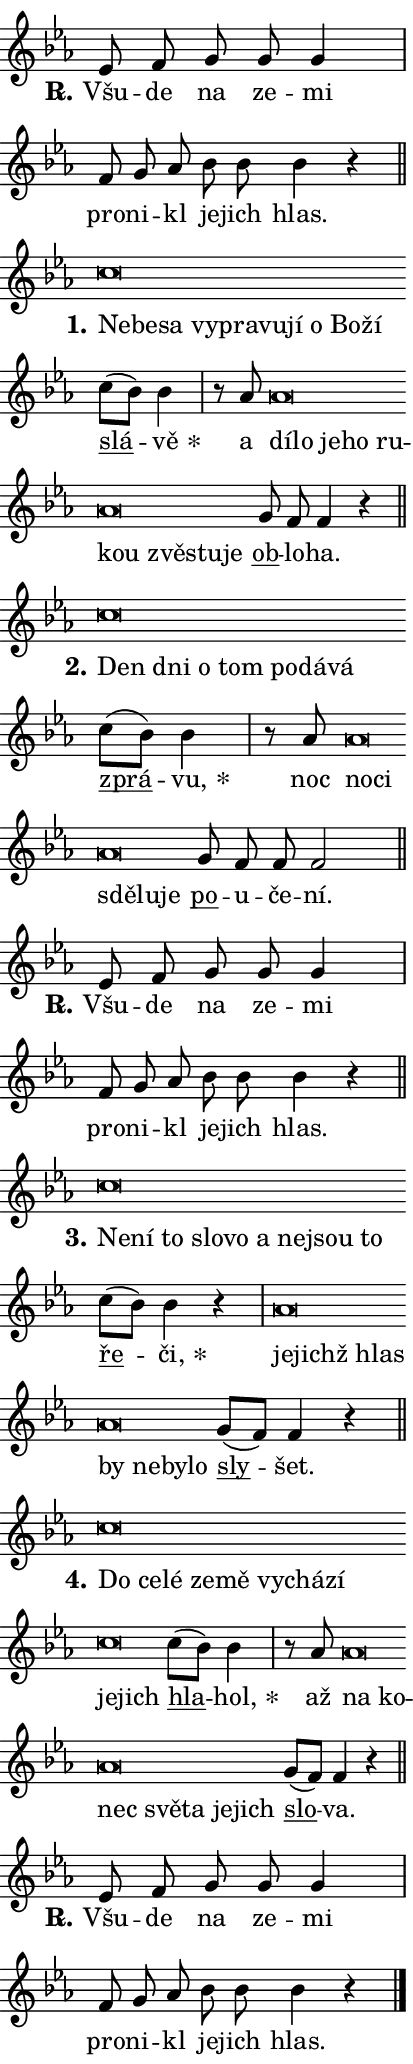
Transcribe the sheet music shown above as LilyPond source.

\version "2.24.0"
\header { tagline = "" }
\paper {
  indent = 0\cm
  top-margin = 0\cm
  right-margin = 0.13\cm % to fit lyric hyphens
  bottom-margin = 0\cm
  left-margin = 0\cm
  paper-width = 7\cm
  page-breaking = #ly:one-page-breaking
  system-system-spacing.basic-distance = #11
  score-system-spacing.basic-distance = #11
  ragged-last = ##f
}


%% Author: Thomas Morley
%% https://lists.gnu.org/archive/html/lilypond-user/2020-05/msg00002.html
#(define (line-position grob)
"Returns position of @var[grob} in current system:
   @code{'start}, if at first time-step
   @code{'end}, if at last time-step
   @code{'middle} otherwise
"
  (let* ((col (ly:item-get-column grob))
         (ln (ly:grob-object col 'left-neighbor))
         (rn (ly:grob-object col 'right-neighbor))
         (col-to-check-left (if (ly:grob? ln) ln col))
         (col-to-check-right (if (ly:grob? rn) rn col))
         (break-dir-left
           (and
             (ly:grob-property col-to-check-left 'non-musical #f)
             (ly:item-break-dir col-to-check-left)))
         (break-dir-right
           (and
             (ly:grob-property col-to-check-right 'non-musical #f)
             (ly:item-break-dir col-to-check-right))))
        (cond ((eqv? 1 break-dir-left) 'start)
              ((eqv? -1 break-dir-right) 'end)
              (else 'middle))))

#(define (tranparent-at-line-position vctor)
  (lambda (grob)
  "Relying on @code{line-position} select the relevant enry from @var{vctor}.
Used to determine transparency,"
    (case (line-position grob)
      ((end) (not (vector-ref vctor 0)))
      ((middle) (not (vector-ref vctor 1)))
      ((start) (not (vector-ref vctor 2))))))

noteHeadBreakVisibility =
#(define-music-function (break-visibility)(vector?)
"Makes @code{NoteHead}s transparent relying on @var{break-visibility}"
#{
  \override NoteHead.transparent =
    #(tranparent-at-line-position break-visibility)
#})

#(define delete-ledgers-for-transparent-note-heads
  (lambda (grob)
    "Reads whether a @code{NoteHead} is transparent.
If so this @code{NoteHead} is removed from @code{'note-heads} from
@var{grob}, which is supposed to be @code{LedgerLineSpanner}.
As a result ledgers are not printed for this @code{NoteHead}"
    (let* ((nhds-array (ly:grob-object grob 'note-heads))
           (nhds-list
             (if (ly:grob-array? nhds-array)
                 (ly:grob-array->list nhds-array)
                 '()))
           ;; Relies on the transparent-property being done before
           ;; Staff.LedgerLineSpanner.after-line-breaking is executed.
           ;; This is fragile ...
           (to-keep
             (remove
               (lambda (nhd)
                 (ly:grob-property nhd 'transparent #f))
               nhds-list)))
      ;; TODO find a better method to iterate over grob-arrays, similiar
      ;; to filter/remove etc for lists
      ;; For now rebuilt from scratch
      (set! (ly:grob-object grob 'note-heads)  '())
      (for-each
        (lambda (nhd)
          (ly:pointer-group-interface::add-grob grob 'note-heads nhd))
        to-keep))))

squashNotes = {
  \override NoteHead.X-extent = #'(-0.2 . 0.2)
  \override NoteHead.Y-extent = #'(-0.75 . 0)
  \override NoteHead.stencil =
    #(lambda (grob)
       (let ((pos (ly:grob-property grob 'staff-position)))
         (begin
           (if (< pos -7) (display "ERROR: Lower brevis then expected\n") (display ""))
           (if (<= pos -6) ly:text-interface::print ly:note-head::print))))
}
unSquashNotes = {
  \revert NoteHead.X-extent
  \revert NoteHead.Y-extent
  \revert NoteHead.stencil
}

hideNotes = \noteHeadBreakVisibility #begin-of-line-visible
unHideNotes = \noteHeadBreakVisibility #all-visible

% work-around for resetting accidentals
% https://lilypond.org/doc/v2.23/Documentation/notation/displaying-rhythms#unmetered-music
cadenzaMeasure = {
  \cadenzaOff
  \partial 1024 s1024
  \cadenzaOn
}

#(define-markup-command (accent layout props text) (markup?)
  "Underline accented syllable"
  (interpret-markup layout props
    #{\markup \override #'(offset . 4.3) \underline { #text }#}))

responsum = \markup \concat {
  "R" \hspace #-1.05 \path #0.1 #'((moveto 0 0.07) (lineto 0.9 0.8)) \hspace #0.05 "."
}

spaceSize = #0.6828661417322834 % exact space size for TeX Gyre Schola

\layout {
  \context {
    \Staff
    \remove "Time_signature_engraver"
    \override LedgerLineSpanner.after-line-breaking = #delete-ledgers-for-transparent-note-heads
  }
  \context {
    \Lyrics {
      \override LyricSpace.minimum-distance = \spaceSize
      \override LyricText.font-name = #"TeX Gyre Schola"
      \override LyricText.font-size = 1
      \override StanzaNumber.font-name = #"TeX Gyre Schola Bold"
      \override StanzaNumber.font-size = 1
    }
  }
  \context {
    \Score 
    \override NoteHead.text =
      #(lambda (grob) 
        (let ((pos (ly:grob-property grob 'staff-position)))
          #{\markup {
            \combine
              \halign #-0.55 \raise #(if (= pos -6) 0 0.5) \override #'(thickness . 2) \draw-line #'(3.2 . 0)
              \musicglyph "noteheads.sM1"
          }#}))
  }
}

% magnetic-lyrics.ily
%
%   written by
%     Jean Abou Samra <jean@abou-samra.fr>
%     Werner Lemberg <wl@gnu.org>
%
%   adapted by
%     Jiri Hon <jiri.hon@gmail.com>
%
% Version 2022-Apr-15

% https://www.mail-archive.com/lilypond-user@gnu.org/msg149350.html

#(define (Left_hyphen_pointer_engraver context)
   "Collect syllable-hyphen-syllable occurrences in lyrics and store
them in properties.  This engraver only looks to the left.  For
example, if the lyrics input is @code{foo -- bar}, it does the
following.

@itemize @bullet
@item
Set the @code{text} property of the @code{LyricHyphen} grob between
@q{foo} and @q{bar} to @code{foo}.

@item
Set the @code{left-hyphen} property of the @code{LyricText} grob with
text @q{foo} to the @code{LyricHyphen} grob between @q{foo} and
@q{bar}.
@end itemize

Use this auxiliary engraver in combination with the
@code{lyric-@/text::@/apply-@/magnetic-@/offset!} hook."
   (let ((hyphen #f)
         (text #f))
     (make-engraver
      (acknowledgers
       ((lyric-syllable-interface engraver grob source-engraver)
        (set! text grob)))
      (end-acknowledgers
       ((lyric-hyphen-interface engraver grob source-engraver)
        ;(when (not (grob::has-interface grob 'lyric-space-interface))
          (set! hyphen grob)));)
      ((stop-translation-timestep engraver)
       (when (and text hyphen)
         (ly:grob-set-object! text 'left-hyphen hyphen))
       (set! text #f)
       (set! hyphen #f)))))

#(define (lyric-text::apply-magnetic-offset! grob)
   "If the space between two syllables is less than the value in
property @code{LyricText@/.details@/.squash-threshold}, move the right
syllable to the left so that it gets concatenated with the left
syllable.

Use this function as a hook for
@code{LyricText@/.after-@/line-@/breaking} if the
@code{Left_@/hyphen_@/pointer_@/engraver} is active."
   (let ((hyphen (ly:grob-object grob 'left-hyphen #f)))
     (when hyphen
       (let ((left-text (ly:spanner-bound hyphen LEFT)))
         (when (grob::has-interface left-text 'lyric-syllable-interface)
           (let* ((common (ly:grob-common-refpoint grob left-text X))
                  (this-x-ext (ly:grob-extent grob common X))
                  (left-x-ext
                   (begin
                     ;; Trigger magnetism for left-text.
                     (ly:grob-property left-text 'after-line-breaking)
                     (ly:grob-extent left-text common X)))
                  ;; `delta` is the gap width between two syllables.
                  (delta (- (interval-start this-x-ext)
                            (interval-end left-x-ext)))
                  (details (ly:grob-property grob 'details))
                  (threshold (assoc-get 'squash-threshold details 0.2)))
             (when (< delta threshold)
               (let* (;; We have to manipulate the input text so that
                      ;; ligatures crossing syllable boundaries are not
                      ;; disabled.  For languages based on the Latin
                      ;; script this is essentially a beautification.
                      ;; However, for non-Western scripts it can be a
                      ;; necessity.
                      (lt (ly:grob-property left-text 'text))
                      (rt (ly:grob-property grob 'text))
                      (is-space (grob::has-interface hyphen 'lyric-space-interface))
                      (space (if is-space " " ""))
                      (extra-delta (if is-space spaceSize 0))
                      ;; Append new syllable.
                      (ltrt-space (if (and (string? lt) (string? rt))
                                (string-append lt space rt)
                                (make-concat-markup (list lt space rt))))
                      ;; Right-align `ltrt` to the right side.
                      (ltrt-space-markup (grob-interpret-markup
                               grob
                               (make-translate-markup
                                (cons (interval-length this-x-ext) 0)
                                (make-right-align-markup ltrt-space)))))
                 (begin
                   ;; Don't print `left-text`.
                   (ly:grob-set-property! left-text 'stencil #f)
                   ;; Set text and stencil (which holds all collected
                   ;; syllables so far) and shift it to the left.
                   (ly:grob-set-property! grob 'text ltrt-space)
                   (ly:grob-set-property! grob 'stencil ltrt-space-markup)
                   (ly:grob-translate-axis! grob (- (- delta extra-delta)) X))))))))))


#(define (lyric-hyphen::displace-bounds-first grob)
   ;; Make very sure this callback isn't triggered too early.
   (let ((left (ly:spanner-bound grob LEFT))
         (right (ly:spanner-bound grob RIGHT)))
     (ly:grob-property left 'after-line-breaking)
     (ly:grob-property right 'after-line-breaking)
     (ly:lyric-hyphen::print grob)))

squashThreshold = #0.4

\layout {
  \context {
    \Lyrics
    \consists #Left_hyphen_pointer_engraver
    \override LyricText.after-line-breaking =
      #lyric-text::apply-magnetic-offset!
    \override LyricHyphen.stencil = #lyric-hyphen::displace-bounds-first
    \override LyricText.details.squash-threshold = \squashThreshold
    \override LyricHyphen.minimum-distance = 0
    \override LyricHyphen.minimum-length = \squashThreshold
  }
}

squashText = \override LyricText.details.squash-threshold = 9999
unSquashText = \override LyricText.details.squash-threshold = \squashThreshold

leftText = \override LyricText.self-alignment-X = #LEFT
unLeftText = \revert LyricText.self-alignment-X

starOffset = #(lambda (grob) 
                (let ((x_offset (ly:self-alignment-interface::aligned-on-x-parent grob)))
                  (if (= x_offset 0) 0 (+ x_offset 1.2))))

star = #(define-music-function (syllable)(string?)
"Append star separator at the end of a syllable"
#{
  \once \override LyricText.X-offset = #starOffset
  \lyricmode { \markup {
    #syllable
    \override #'((font-name . "TeX Gyre Schola Bold")) \hspace #0.2 \lower #0.65 \larger "*"
  } }
#})

starAccent = #(define-music-function (syllable)(string?)
"Append star separator at the end of a syllable and make accent"
#{
  \once \override LyricText.X-offset = #starOffset
  \lyricmode { \markup {
    \accent #syllable
    \override #'((font-name . "TeX Gyre Schola Bold")) \hspace #0.2 \lower #0.65 \larger "*"
  } }
#})

breath = #(define-music-function (syllable)(string?)
"Append breathing indicator at the end of a syllable"
#{
  \lyricmode { \markup { #syllable "+" } }
#})

optionalBreath = #(define-music-function (syllable)(string?)
"Append optional breathing indicator at the end of a syllable"
#{
  \lyricmode { \markup { #syllable "(+)" } }
#})


\score {
    <<
        \new Voice = "melody" { \cadenzaOn \key es \major \relative { es'8 f g g g4 \cadenzaMeasure \bar "|" f8 g as bes bes bes4 r \cadenzaMeasure \bar "||" \break } }
        \new Lyrics \lyricsto "melody" { \lyricmode { \set stanza = \responsum
Všu -- de na ze -- mi pro -- ni -- kl je -- jich hlas. } }
    >>
    \layout {}
}

\score {
    <<
        \new Voice = "melody" { \cadenzaOn \key es \major \relative { \squashNotes c''\breve*1/16 \hideNotes \breve*1/16 \bar "" \breve*1/16 \bar "" \breve*1/16 \bar "" \breve*1/16 \bar "" \breve*1/16 \bar "" \breve*1/16 \bar "" \breve*1/16 \bar "" \breve*1/16 \breve*1/16 \bar "" \unHideNotes \unSquashNotes \bar "" c8[( bes)] bes4 \cadenzaMeasure \bar "|" r8 as8 \squashNotes as\breve*1/16 \hideNotes \breve*1/16 \bar "" \breve*1/16 \bar "" \breve*1/16 \bar "" \breve*1/16 \bar "" \breve*1/16 \bar "" \breve*1/16 \bar "" \breve*1/16 \breve*1/16 \bar "" \unHideNotes \unSquashNotes \bar "" g8 f f4 r \cadenzaMeasure \bar "||" \break } }
        \new Lyrics \lyricsto "melody" { \lyricmode { \set stanza = "1."
\leftText Ne -- \squashText be -- sa vy -- pra -- vu -- jí o Bo -- ží \unLeftText \unSquashText \markup \accent slá -- \star vě a \leftText dí -- \squashText lo je -- ho ru -- kou zvě -- stu -- je \unLeftText \unSquashText \markup \accent ob -- lo -- ha. } }
    >>
    \layout {}
}

\score {
    <<
        \new Voice = "melody" { \cadenzaOn \key es \major \relative { \squashNotes c''\breve*1/16 \hideNotes \breve*1/16 \bar "" \breve*1/16 \bar "" \breve*1/16 \bar "" \breve*1/16 \bar "" \breve*1/16 \breve*1/16 \bar "" \unHideNotes \unSquashNotes \bar "" c8[( bes)] bes4 \cadenzaMeasure \bar "|" r8 as8 \squashNotes as\breve*1/16 \hideNotes \breve*1/16 \bar "" \breve*1/16 \bar "" \breve*1/16 \breve*1/16 \bar "" \unHideNotes \unSquashNotes \bar "" g8 f f f2 \cadenzaMeasure \bar "||" \break } }
        \new Lyrics \lyricsto "melody" { \lyricmode { \set stanza = "2."
\leftText Den \squashText dni o tom po -- dá -- vá \unLeftText \unSquashText \markup \accent zprá -- \star vu, noc \leftText no -- \squashText ci sdě -- lu -- je \unLeftText \unSquashText \markup \accent po -- u -- če -- ní. } }
    >>
    \layout {}
}

\score {
    <<
        \new Voice = "melody" { \cadenzaOn \key es \major \relative { es'8 f g g g4 \cadenzaMeasure \bar "|" f8 g as bes bes bes4 r \cadenzaMeasure \bar "||" \break } }
        \new Lyrics \lyricsto "melody" { \lyricmode { \set stanza = \responsum
Všu -- de na ze -- mi pro -- ni -- kl je -- jich hlas. } }
    >>
    \layout {}
}

\score {
    <<
        \new Voice = "melody" { \cadenzaOn \key es \major \relative { \squashNotes c''\breve*1/16 \hideNotes \breve*1/16 \bar "" \breve*1/16 \bar "" \breve*1/16 \bar "" \breve*1/16 \bar "" \breve*1/16 \bar "" \breve*1/16 \bar "" \breve*1/16 \breve*1/16 \bar "" \unHideNotes \unSquashNotes \bar "" c8[( bes)] bes4 r \cadenzaMeasure \bar "|" \squashNotes as\breve*1/16 \hideNotes \breve*1/16 \bar "" \breve*1/16 \bar "" \breve*1/16 \bar "" \breve*1/16 \bar "" \breve*1/16 \breve*1/16 \bar "" \unHideNotes \unSquashNotes \bar "" g8[( f)] f4 r \cadenzaMeasure \bar "||" \break } }
        \new Lyrics \lyricsto "melody" { \lyricmode { \set stanza = "3."
\leftText Ne -- \squashText ní to slo -- vo a nej -- sou to \unLeftText \unSquashText \markup \accent ře -- \star či, \leftText je -- \squashText jichž hlas by ne -- by -- lo \unLeftText \unSquashText \markup \accent sly -- šet. } }
    >>
    \layout {}
}

\score {
    <<
        \new Voice = "melody" { \cadenzaOn \key es \major \relative { \squashNotes c''\breve*1/16 \hideNotes \breve*1/16 \bar "" \breve*1/16 \bar "" \breve*1/16 \bar "" \breve*1/16 \bar "" \breve*1/16 \bar "" \breve*1/16 \bar "" \breve*1/16 \bar "" \breve*1/16 \breve*1/16 \bar "" \unHideNotes \unSquashNotes \bar "" c8[( bes)] bes4 \cadenzaMeasure \bar "|" r8 as8 \squashNotes as\breve*1/16 \hideNotes \breve*1/16 \bar "" \breve*1/16 \bar "" \breve*1/16 \bar "" \breve*1/16 \bar "" \breve*1/16 \breve*1/16 \bar "" \unHideNotes \unSquashNotes \bar "" g8[( f)] f4 r \cadenzaMeasure \bar "||" \break } }
        \new Lyrics \lyricsto "melody" { \lyricmode { \set stanza = "4."
\leftText Do \squashText ce -- lé ze -- mě vy -- chá -- zí je -- jich \unLeftText \unSquashText \markup \accent hla -- \star hol, až \leftText na \squashText ko -- nec svě -- ta je -- jich \unLeftText \unSquashText \markup \accent slo -- va. } }
    >>
    \layout {}
}

\score {
    <<
        \new Voice = "melody" { \cadenzaOn \key es \major \relative { es'8 f g g g4 \cadenzaMeasure \bar "|" f8 g as bes bes bes4 r \cadenzaMeasure \bar "||" \break } \bar "|." }
        \new Lyrics \lyricsto "melody" { \lyricmode { \set stanza = \responsum
Všu -- de na ze -- mi pro -- ni -- kl je -- jich hlas. } }
    >>
    \layout {}
}
